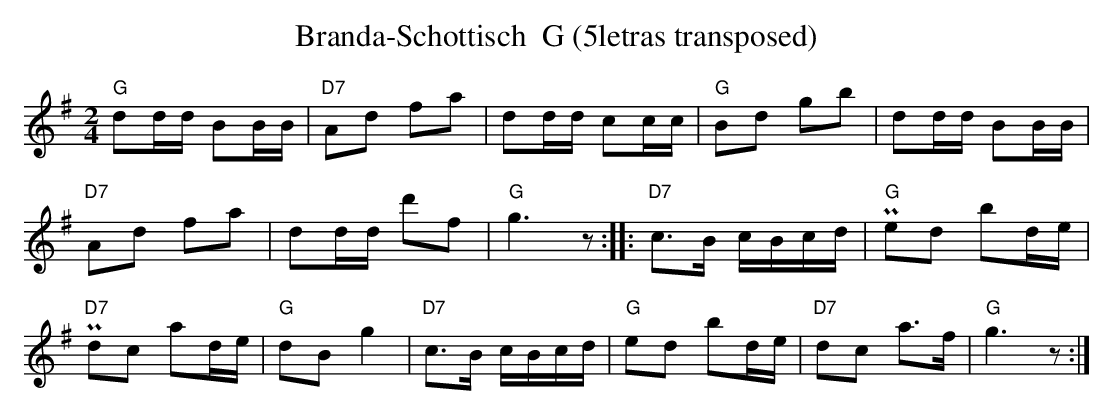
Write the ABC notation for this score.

X:1
T:Branda-Schottisch  G (5letras transposed)
M:2/4
L:1/16
K:G transpose=3 %%MIDI gchordon
"G"d2dd B2BB | "D7"A2d2 f2a2 | d2dd c2cc | "G"B2d2 g2b2 | d2dd B2BB |
"D7"A2d2 f2a2 | d2dd d'2f2 | "G"g6z2 :: "D7"c3B cBcd | "G"Pe2d2 b2de |
"D7"Pd2c2 a2de | "G"d2B2g4 | "D7"c3B cBcd | "G"e2d2 b2de | "D7"d2c2 a3f | "G"g6z2 :|
